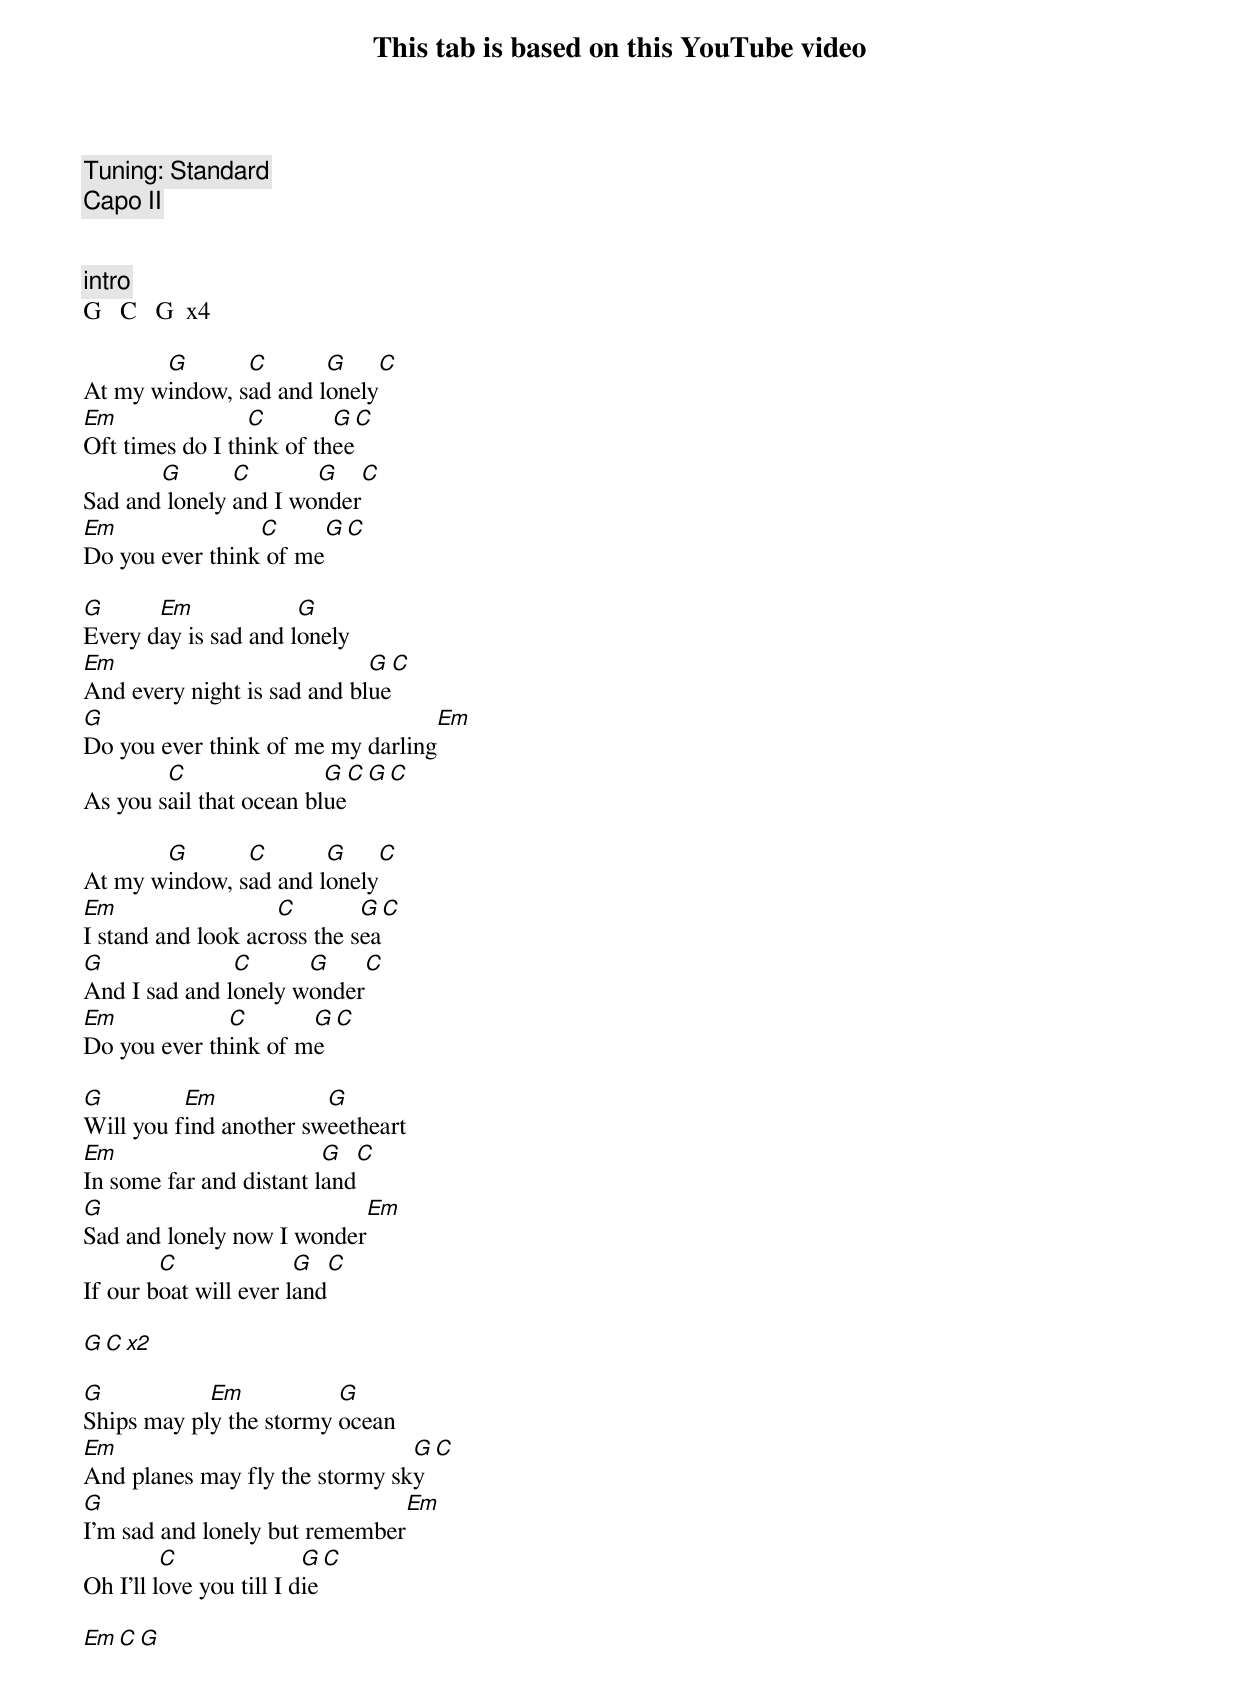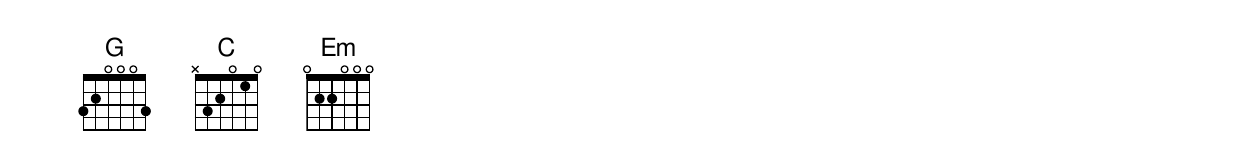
This tab is based on <a href="http://www.youtube.com/watch?v=fkq1SiI5MCQ" target="_blank" style="color: blue">this YouTube video</a>

Tuning: Standard
Capo II

G 320003
C x32010
Em 022000

intro
G   C   G  x4

       G       C       G      C
At my window, sad and lonely
Em               C        G   C
Oft times do I think of thee
       G       C       G      C
Sad and lonely and I wonder
Em               C        G   C
Do you ever think of me

G      Em             G
Every day is sad and lonely
Em                           G   C
And every night is sad and blue
G                                  Em
Do you ever think of me my darling
        C                G   C   G   C
As you sail that ocean blue

       G       C       G      C
At my window, sad and lonely
Em                  C        G   C
I stand and look across the sea
G              C      G      C
And I sad and lonely wonder
Em            C       G   C
Do you ever think of me

G         Em            G
Will you find another sweetheart
Em                       G   C
In some far and distant land
G                            Em
Sad and lonely now I wonder
        C              G   C
If our boat will ever land

G   C  x2

G           Em           G
Ships may ply the stormy ocean
Em                              G   C
And planes may fly the stormy sky
G                                Em
I'm sad and lonely but remember
         C               G   C
Oh I'll love you till I die

Em   C   G
